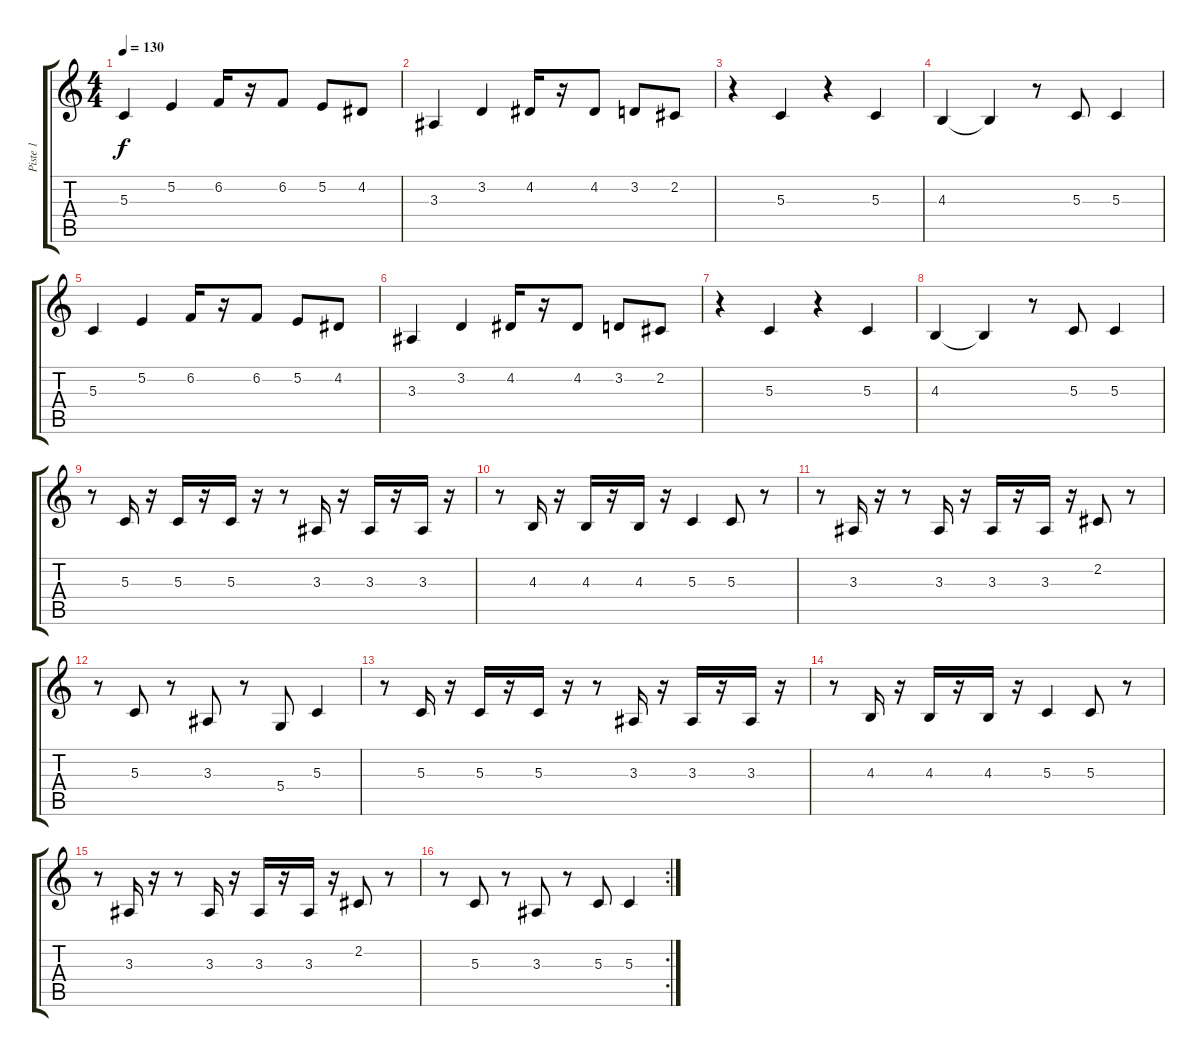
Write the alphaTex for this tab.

\track ("Piste 1" "Piste 1") {instrument altosax}
\staff {score tabs}
\tuning (E4 B3 G3 D3 A2 E2) {hide}
\ts (4 4)
\tempo 130
\clef g2
\ks c
5.3.4{dy f} 5.2.4 6.2.16 r.16 6.2.8 5.2.8 4.2.8 |
3.3.4 3.2.4 4.2.16 r.16 4.2.8 3.2.8 2.2.8 |
r.4 5.3.4 r.4 5.3.4 |
4.3.4 4.3{t}.4 r.8 5.3.8 5.3.4 |
5.3.4 5.2.4 6.2.16 r.16 6.2.8 5.2.8 4.2.8 |
3.3.4 3.2.4 4.2.16 r.16 4.2.8 3.2.8 2.2.8 |
r.4 5.3.4 r.4 5.3.4 |
4.3.4 4.3{t}.4 r.8 5.3.8 5.3.4 |
r.8 5.3.16 r.16 5.3.16 r.16 5.3.16 r.16 r.8 3.3.16 r.16 3.3.16 r.16 3.3.16 r.16 |
r.8 4.3.16 r.16 4.3.16 r.16 4.3.16 r.16 5.3.4 5.3.8 r.8 |
r.8 3.3.16 r.16 r.8 3.3.16 r.16 3.3.16 r.16 3.3.16 r.16 2.2.8 r.8 |
r.8 5.3.8 r.8 3.3.8 r.8 5.4.8 5.3.4 |
r.8 5.3.16 r.16 5.3.16 r.16 5.3.16 r.16 r.8 3.3.16 r.16 3.3.16 r.16 3.3.16 r.16 |
r.8 4.3.16 r.16 4.3.16 r.16 4.3.16 r.16 5.3.4 5.3.8 r.8 |
r.8 3.3.16 r.16 r.8 3.3.16 r.16 3.3.16 r.16 3.3.16 r.16 2.2.8 r.8 |
\rc 2
r.8 5.3.8 r.8 3.3.8 r.8 5.3.8 5.3.4
